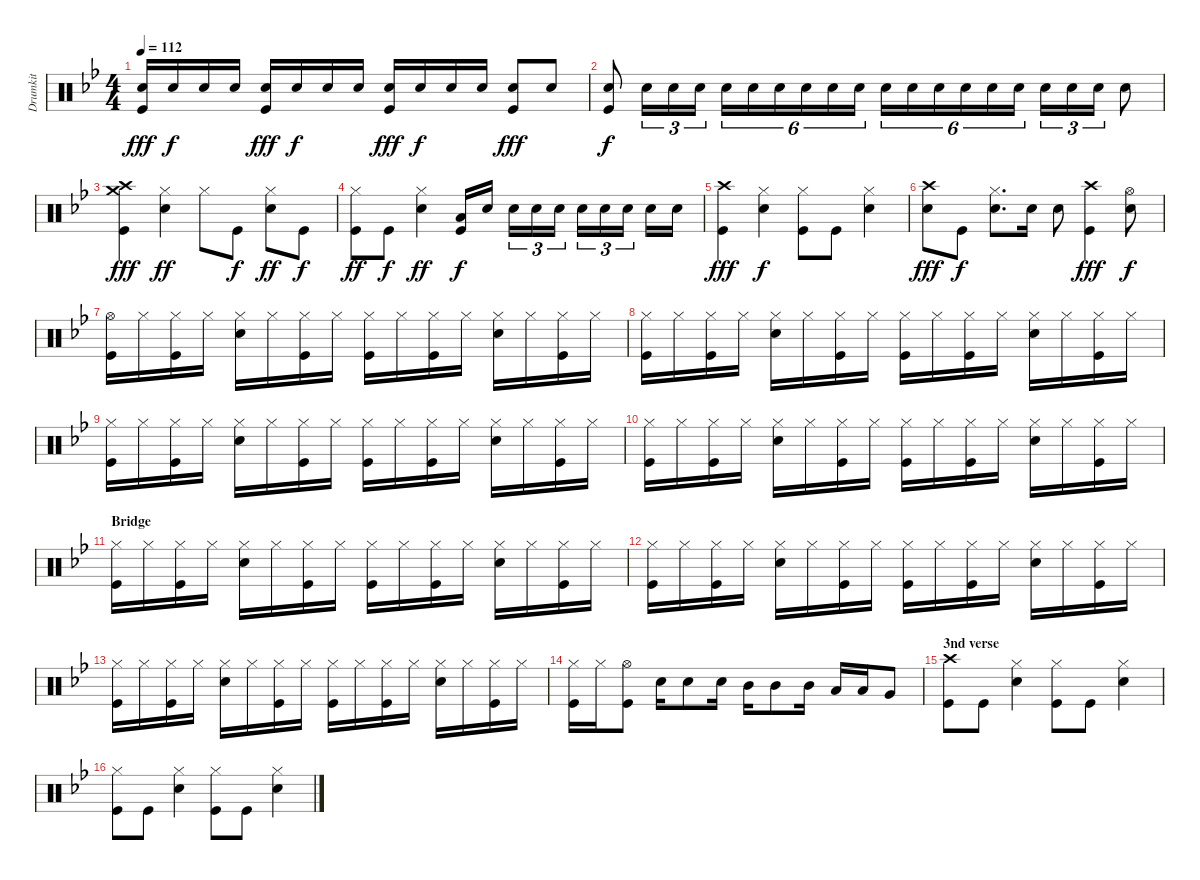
\track ("Drumkit" "Drumkit") {instrument percussion}
\staff {score}
\articulation defaults
\ts (4 4)
\tempo 112
\clef neutral
\ks bb
("Snare (hit) 2" "Kick (hit)").16{dy fff} "Snare (hit) 2".16{dy f} "Snare (hit) 2".16 "Snare (hit) 2".16 ("Snare (hit) 2" "Kick (hit)").16{dy fff} "Snare (hit) 2".16{dy f} "Snare (hit) 2".16 "Snare (hit) 2".16 ("Snare (hit) 2" "Kick (hit)").16{dy fff} "Snare (hit) 2".16{dy f} "Snare (hit) 2".16 "Snare (hit) 2".16 ("Snare (hit) 2" "Kick (hit)").8{dy fff} "Snare (hit) 2".8 |
("Snare (hit) 2" "Kick (hit)").8{dy f} "Snare (hit) 2".16{tu (3 2)} "Snare (hit) 2".16{tu (3 2)} "Snare (hit) 2".16{tu (3 2)} "Snare (hit) 2".16{tu (6 4)} "Snare (hit) 2".16{tu (6 4)} "Snare (hit) 2".16{tu (6 4)} "Snare (hit) 2".16{tu (6 4)} "Snare (hit) 2".16{tu (6 4)} "Snare (hit) 2".16{tu (6 4)} "Snare (hit) 2".16{tu (6 4)} "Snare (hit) 2".16{tu (6 4)} "Snare (hit) 2".16{tu (6 4)} "Snare (hit) 2".16{tu (6 4)} "Snare (hit) 2".16{tu (6 4)} "Snare (hit) 2".16{tu (6 4)} "Snare (hit) 2".16{tu (3 2)} "Snare (hit) 2".16{tu (3 2)} "Snare (hit) 2".16{tu (3 2)} "Snare (hit) 2".8 |
("Crash high (hit)" "Crash medium (hit)" "Kick (hit)").4{dy fff} ("Hi-Hat (closed)" "Snare (hit) 2").4{dy ff} "Hi-Hat (closed)".8 "Kick (hit)".8{dy f} ("Hi-Hat (closed)" "Snare (hit) 2").8{dy ff} "Kick (hit)".8{dy f} |
("Hi-Hat (closed)" "Kick (hit)").8{dy ff} "Kick (hit)".8{dy f} ("Hi-Hat (closed)" "Snare (hit) 2").4{dy ff} ("Low Tom (hit)" "Kick (hit)").16{dy f} "Snare (hit) 2".16 "Snare (hit) 2".16{tu (3 2)} "Snare (hit) 2".16{tu (3 2)} "Snare (hit) 2".16{tu (3 2)} "Snare (hit) 2".16{tu (3 2)} "Snare (hit) 2".16{tu (3 2)} "Snare (hit) 2".16{tu (3 2)} "Snare (hit) 2".16 "Snare (hit) 2".16 |
("Crash high (hit)" "Kick (hit)").4{dy fff} ("Hi-Hat (closed)" "Snare (hit) 2").4{dy f} ("Hi-Hat (closed)" "Kick (hit)").8 "Kick (hit)".8 ("Hi-Hat (closed)" "Snare (hit) 2").4 |
("Crash high (hit)" "Snare (hit) 2").8{dy fff} "Kick (hit)".8{dy f} ("Hi-Hat (closed)" "Snare (hit) 2").8{d} "Snare (hit) 2".16 "Snare (hit) 2".8 ("Crash high (hit)" "Kick (hit)").4{dy fff} ("Hi-Hat (open)" "Snare (hit) 2").8{dy f} |
("Hi-Hat (open)" "Kick (hit)").16 "Hi-Hat (closed)".16 ("Hi-Hat (closed)" "Kick (hit)").16 "Hi-Hat (closed)".16 ("Hi-Hat (closed)" "Snare (hit) 2").16 "Hi-Hat (closed)".16 ("Hi-Hat (closed)" "Kick (hit)").16 "Hi-Hat (closed)".16 ("Hi-Hat (closed)" "Kick (hit)").16 "Hi-Hat (closed)".16 ("Hi-Hat (closed)" "Kick (hit)").16 "Hi-Hat (closed)".16 ("Hi-Hat (closed)" "Snare (hit) 2").16 "Hi-Hat (closed)".16 ("Hi-Hat (closed)" "Kick (hit)").16 "Hi-Hat (closed)".16 |
("Hi-Hat (closed)" "Kick (hit)").16 "Hi-Hat (closed)".16 ("Hi-Hat (closed)" "Kick (hit)").16 "Hi-Hat (closed)".16 ("Hi-Hat (closed)" "Snare (hit) 2").16 "Hi-Hat (closed)".16 ("Hi-Hat (closed)" "Kick (hit)").16 "Hi-Hat (closed)".16 ("Hi-Hat (closed)" "Kick (hit)").16 "Hi-Hat (closed)".16 ("Hi-Hat (closed)" "Kick (hit)").16 "Hi-Hat (closed)".16 ("Hi-Hat (closed)" "Snare (hit) 2").16 "Hi-Hat (closed)".16 ("Hi-Hat (closed)" "Kick (hit)").16 "Hi-Hat (closed)".16 |
("Hi-Hat (closed)" "Kick (hit)").16 "Hi-Hat (closed)".16 ("Hi-Hat (closed)" "Kick (hit)").16 "Hi-Hat (closed)".16 ("Hi-Hat (closed)" "Snare (hit) 2").16 "Hi-Hat (closed)".16 ("Hi-Hat (closed)" "Kick (hit)").16 "Hi-Hat (closed)".16 ("Hi-Hat (closed)" "Kick (hit)").16 "Hi-Hat (closed)".16 ("Hi-Hat (closed)" "Kick (hit)").16 "Hi-Hat (closed)".16 ("Hi-Hat (closed)" "Snare (hit) 2").16 "Hi-Hat (closed)".16 ("Hi-Hat (closed)" "Kick (hit)").16 "Hi-Hat (closed)".16 |
("Hi-Hat (closed)" "Kick (hit)").16 "Hi-Hat (closed)".16 ("Hi-Hat (closed)" "Kick (hit)").16 "Hi-Hat (closed)".16 ("Hi-Hat (closed)" "Snare (hit) 2").16 "Hi-Hat (closed)".16 ("Hi-Hat (closed)" "Kick (hit)").16 "Hi-Hat (closed)".16 ("Hi-Hat (closed)" "Kick (hit)").16 "Hi-Hat (closed)".16 ("Hi-Hat (closed)" "Kick (hit)").16 "Hi-Hat (closed)".16 ("Hi-Hat (closed)" "Snare (hit) 2").16 "Hi-Hat (closed)".16 ("Hi-Hat (closed)" "Kick (hit)").16 "Hi-Hat (closed)".16 |
\section ("" "Bridge")
("Hi-Hat (closed)" "Kick (hit)").16 "Hi-Hat (closed)".16 ("Hi-Hat (closed)" "Kick (hit)").16 "Hi-Hat (closed)".16 ("Hi-Hat (closed)" "Snare (hit) 2").16 "Hi-Hat (closed)".16 ("Hi-Hat (closed)" "Kick (hit)").16 "Hi-Hat (closed)".16 ("Hi-Hat (closed)" "Kick (hit)").16 "Hi-Hat (closed)".16 ("Hi-Hat (closed)" "Kick (hit)").16 "Hi-Hat (closed)".16 ("Hi-Hat (closed)" "Snare (hit) 2").16 "Hi-Hat (closed)".16 ("Hi-Hat (closed)" "Kick (hit)").16 "Hi-Hat (closed)".16 |
("Hi-Hat (closed)" "Kick (hit)").16 "Hi-Hat (closed)".16 ("Hi-Hat (closed)" "Kick (hit)").16 "Hi-Hat (closed)".16 ("Hi-Hat (closed)" "Snare (hit) 2").16 "Hi-Hat (closed)".16 ("Hi-Hat (closed)" "Kick (hit)").16 "Hi-Hat (closed)".16 ("Hi-Hat (closed)" "Kick (hit)").16 "Hi-Hat (closed)".16 ("Hi-Hat (closed)" "Kick (hit)").16 "Hi-Hat (closed)".16 ("Hi-Hat (closed)" "Snare (hit) 2").16 "Hi-Hat (closed)".16 ("Hi-Hat (closed)" "Kick (hit)").16 "Hi-Hat (closed)".16 |
("Hi-Hat (closed)" "Kick (hit)").16 "Hi-Hat (closed)".16 ("Hi-Hat (closed)" "Kick (hit)").16 "Hi-Hat (closed)".16 ("Hi-Hat (closed)" "Snare (hit) 2").16 "Hi-Hat (closed)".16 ("Hi-Hat (closed)" "Kick (hit)").16 "Hi-Hat (closed)".16 ("Hi-Hat (closed)" "Kick (hit)").16 "Hi-Hat (closed)".16 ("Hi-Hat (closed)" "Kick (hit)").16 "Hi-Hat (closed)".16 ("Hi-Hat (closed)" "Snare (hit) 2").16 "Hi-Hat (closed)".16 ("Hi-Hat (closed)" "Kick (hit)").16 "Hi-Hat (closed)".16 |
("Hi-Hat (closed)" "Kick (hit)").16 "Hi-Hat (closed)".16 ("Hi-Hat (open)" "Kick (hit)").8 "Snare (hit) 2".16 "Snare (hit) 2".8 "Snare (hit) 2".16 "Mid Tom (hit)".16 "Mid Tom (hit)".8 "Mid Tom (hit)".16 "Low Tom (hit)".16 "Low Tom (hit)".16 "Very Low Tom (hit)".8 |
\section ("" "3nd verse")
("Crash high (hit)" "Kick (hit)").8 "Kick (hit)".8 ("Hi-Hat (closed)" "Snare (hit) 2").4 ("Hi-Hat (closed)" "Kick (hit)").8 "Kick (hit)".8 ("Hi-Hat (closed)" "Snare (hit) 2").4 |
("Hi-Hat (closed)" "Kick (hit)").8 "Kick (hit)".8 ("Hi-Hat (closed)" "Snare (hit) 2").4 ("Hi-Hat (closed)" "Kick (hit)").8 "Kick (hit)".8 ("Hi-Hat (closed)" "Snare (hit) 2").4
